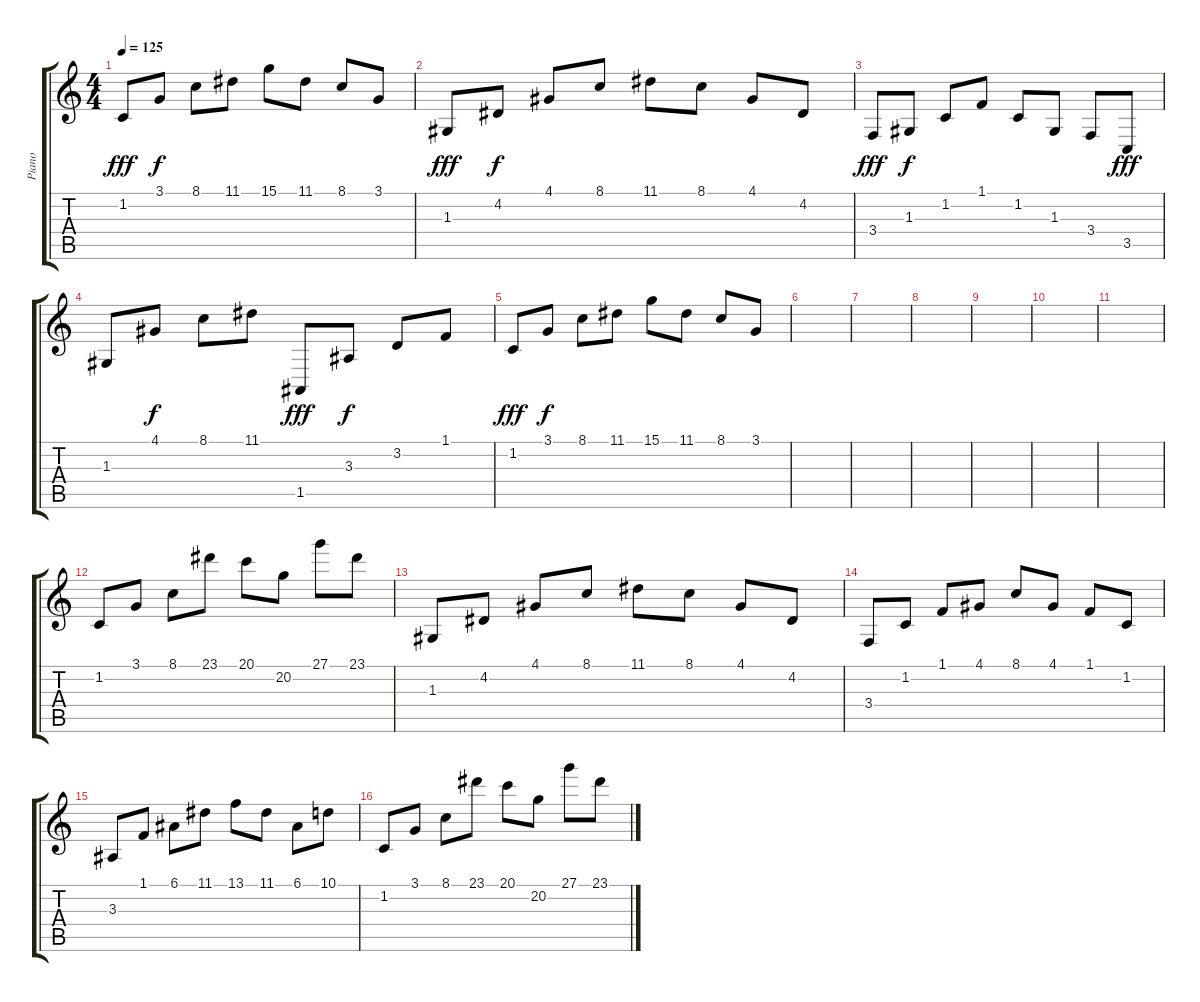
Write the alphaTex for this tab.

\track ("Piano" "Piano") {instrument brightacousticpiano}
\staff {score tabs}
\tuning (E4 B3 G3 D3 A2 E2) {hide}
\ts (4 4)
\tempo 125
\clef g2
\ks c
1.2.8{dy fff} 3.1.8{dy f} 8.1.8 11.1.8 15.1.8 11.1.8 8.1.8 3.1.8 |
1.3.8{dy fff} 4.2.8{dy f} 4.1.8 8.1.8 11.1.8 8.1.8 4.1.8 4.2.8 |
3.4.8{dy fff} 1.3.8{dy f} 1.2.8 1.1.8 1.2.8 1.3.8 3.4.8 3.5.8{dy fff} |
1.3.8 4.1.8{dy f} 8.1.8 11.1.8 1.5.8{dy fff} 3.3.8{dy f} 3.2.8 1.1.8 |
1.2.8{dy fff} 3.1.8{dy f} 8.1.8 11.1.8 15.1.8 11.1.8 8.1.8 3.1.8 |
|
|
|
|
|
|
1.2.8 3.1.8 8.1.8 23.1.8 20.1.8 20.2.8 27.1.8 23.1.8 |
1.3.8 4.2.8 4.1.8 8.1.8 11.1.8 8.1.8 4.1.8 4.2.8 |
3.4.8 1.2.8 1.1.8 4.1.8 8.1.8 4.1.8 1.1.8 1.2.8 |
3.3.8 1.1.8 6.1.8 11.1.8 13.1.8 11.1.8 6.1.8 10.1.8 |
1.2.8 3.1.8 8.1.8 23.1.8 20.1.8 20.2.8 27.1.8 23.1.8
